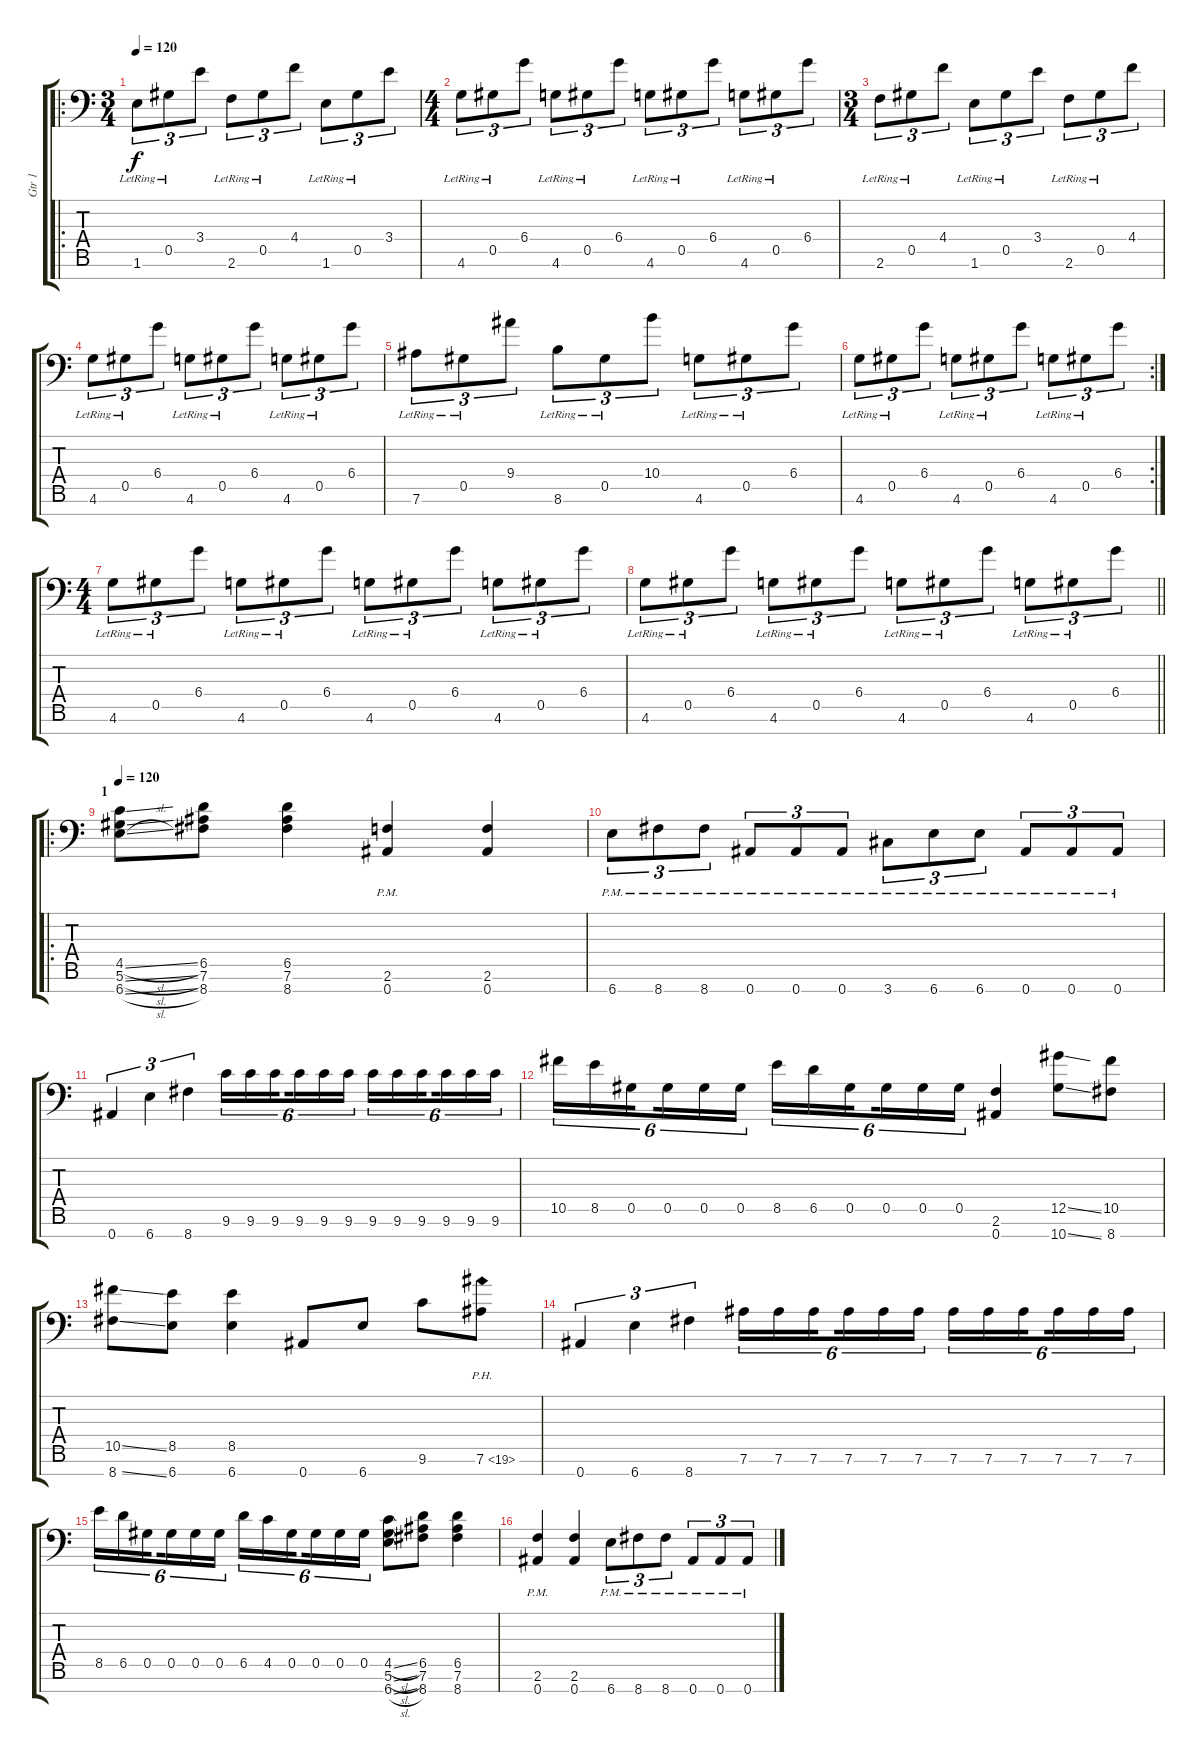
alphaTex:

\track ("Gtr 1" "Gtr 1") {instrument distortionguitar}
\staff {score tabs}
\tuning (Eb4 Bb3 Gb3 Db3 Ab2 Eb2 Bb1) {hide}
\ro
\ts (3 4)
\tempo 120
\tempo 110
\tempo 120
\clef f4
\ks c
1.6{lr}.8{tu (3 2) dy f balance 8 instrument overdrivenguitar} 0.5{lr}.8{tu (3 2)} 3.4.8{tu (3 2)} 2.6{lr}.8{tu (3 2)} 0.5{lr}.8{tu (3 2)} 4.4.8{tu (3 2)} 1.6{lr}.8{tu (3 2)} 0.5{lr}.8{tu (3 2)} 3.4.8{tu (3 2)} |
\ts (4 4)
4.6{lr}.8{tu (3 2)} 0.5{lr}.8{tu (3 2)} 6.4.8{tu (3 2)} 4.6{lr}.8{tu (3 2)} 0.5{lr}.8{tu (3 2)} 6.4.8{tu (3 2)} 4.6{lr}.8{tu (3 2)} 0.5{lr}.8{tu (3 2)} 6.4.8{tu (3 2)} 4.6{lr}.8{tu (3 2)} 0.5{lr}.8{tu (3 2)} 6.4.8{tu (3 2)} |
\ts (3 4)
2.6{lr}.8{tu (3 2)} 0.5{lr}.8{tu (3 2)} 4.4.8{tu (3 2)} 1.6{lr}.8{tu (3 2)} 0.5{lr}.8{tu (3 2)} 3.4.8{tu (3 2)} 2.6{lr}.8{tu (3 2)} 0.5{lr}.8{tu (3 2)} 4.4.8{tu (3 2)} |
4.6{lr}.8{tu (3 2)} 0.5{lr}.8{tu (3 2)} 6.4.8{tu (3 2)} 4.6{lr}.8{tu (3 2)} 0.5{lr}.8{tu (3 2)} 6.4.8{tu (3 2)} 4.6{lr}.8{tu (3 2)} 0.5{lr}.8{tu (3 2)} 6.4.8{tu (3 2)} |
7.6{lr}.8{tu (3 2)} 0.5{lr}.8{tu (3 2)} 9.4.8{tu (3 2)} 8.6{lr}.8{tu (3 2)} 0.5{lr}.8{tu (3 2)} 10.4.8{tu (3 2)} 4.6{lr}.8{tu (3 2)} 0.5{lr}.8{tu (3 2)} 6.4.8{tu (3 2)} |
\rc 2
4.6{lr}.8{tu (3 2)} 0.5{lr}.8{tu (3 2)} 6.4.8{tu (3 2)} 4.6{lr}.8{tu (3 2)} 0.5{lr}.8{tu (3 2)} 6.4.8{tu (3 2)} 4.6{lr}.8{tu (3 2)} 0.5{lr}.8{tu (3 2)} 6.4.8{tu (3 2)} |
\ts (4 4)
4.6{lr}.8{tu (3 2)} 0.5{lr}.8{tu (3 2)} 6.4.8{tu (3 2)} 4.6{lr}.8{tu (3 2)} 0.5{lr}.8{tu (3 2)} 6.4.8{tu (3 2)} 4.6{lr}.8{tu (3 2)} 0.5{lr}.8{tu (3 2)} 6.4.8{tu (3 2)} 4.6{lr}.8{tu (3 2)} 0.5{lr}.8{tu (3 2)} 6.4.8{tu (3 2)} |
\barLineRight lightlight
4.6{lr}.8{tu (3 2)} 0.5{lr}.8{tu (3 2)} 6.4.8{tu (3 2)} 4.6{lr}.8{tu (3 2)} 0.5{lr}.8{tu (3 2)} 6.4.8{tu (3 2)} 4.6{lr}.8{tu (3 2)} 0.5{lr}.8{tu (3 2)} 6.4.8{tu (3 2)} 4.6{lr}.8{tu (3 2)} 0.5{lr}.8{tu (3 2)} 6.4.8{tu (3 2)} |
\ro
\section ("" "1")
\tempo 120
(4.5{sl} 5.6{sl} 6.7{sl}).8{balance 0 instrument distortionguitar} (6.5 7.6 8.7).8 (6.5 7.6 8.7).4 (2.6{pm} 0.7{pm}).4 (2.6 0.7).4 |
6.7{pm}.8{tu (3 2)} 8.7{pm}.8{tu (3 2)} 8.7{pm}.8{tu (3 2)} 0.7{pm}.8{tu (3 2)} 0.7{pm}.8{tu (3 2)} 0.7{pm}.8{tu (3 2)} 3.7{pm}.8{tu (3 2)} 6.7{pm}.8{tu (3 2)} 6.7{pm}.8{tu (3 2)} 0.7{pm}.8{tu (3 2)} 0.7{pm}.8{tu (3 2)} 0.7{pm}.8{tu (3 2)} |
0.7.4{tu (3 2)} 6.7.4{tu (3 2)} 8.7.4{tu (3 2)} 9.6.16{tu (6 4)} 9.6.16{tu (6 4)} 9.6.16{tu (6 4) beam splitsecondary} 9.6.16{tu (6 4)} 9.6.16{tu (6 4)} 9.6.16{tu (6 4)} 9.6.16{tu (6 4)} 9.6.16{tu (6 4)} 9.6.16{tu (6 4) beam splitsecondary} 9.6.16{tu (6 4)} 9.6.16{tu (6 4)} 9.6.16{tu (6 4)} |
10.5.16{tu (6 4)} 8.5.16{tu (6 4)} 0.5.16{tu (6 4) beam splitsecondary} 0.5.16{tu (6 4)} 0.5.16{tu (6 4)} 0.5.16{tu (6 4)} 8.5.16{tu (6 4)} 6.5.16{tu (6 4)} 0.5.16{tu (6 4) beam splitsecondary} 0.5.16{tu (6 4)} 0.5.16{tu (6 4)} 0.5.16{tu (6 4)} (2.6 0.7).4 (12.5{ss} 10.7{ss}).8 (10.5 8.7).8 |
(10.5{ss} 8.7{ss}).8 (8.5 6.7).8 (8.5 6.7).4 0.7.8 6.7.8 9.6.8 7.6{ph 12}.8 |
0.7.4{tu (3 2)} 6.7.4{tu (3 2)} 8.7.4{tu (3 2)} 7.6.16{tu (6 4)} 7.6.16{tu (6 4)} 7.6.16{tu (6 4) beam splitsecondary} 7.6.16{tu (6 4)} 7.6.16{tu (6 4)} 7.6.16{tu (6 4)} 7.6.16{tu (6 4)} 7.6.16{tu (6 4)} 7.6.16{tu (6 4) beam splitsecondary} 7.6.16{tu (6 4)} 7.6.16{tu (6 4)} 7.6.16{tu (6 4)} |
8.5.16{tu (6 4)} 6.5.16{tu (6 4)} 0.5.16{tu (6 4) beam splitsecondary} 0.5.16{tu (6 4)} 0.5.16{tu (6 4)} 0.5.16{tu (6 4)} 6.5.16{tu (6 4)} 4.5.16{tu (6 4)} 0.5.16{tu (6 4) beam splitsecondary} 0.5.16{tu (6 4)} 0.5.16{tu (6 4)} 0.5.16{tu (6 4)} (4.5{sl} 5.6{sl} 6.7{sl}).8 (6.5 7.6 8.7).8 (6.5 7.6 8.7).4 |
(2.6{pm} 0.7{pm}).4 (2.6 0.7).4 6.7{pm}.8{tu (3 2)} 8.7{pm}.8{tu (3 2)} 8.7{pm}.8{tu (3 2)} 0.7{pm}.8{tu (3 2)} 0.7{pm}.8{tu (3 2)} 0.7{pm}.8{tu (3 2)}
